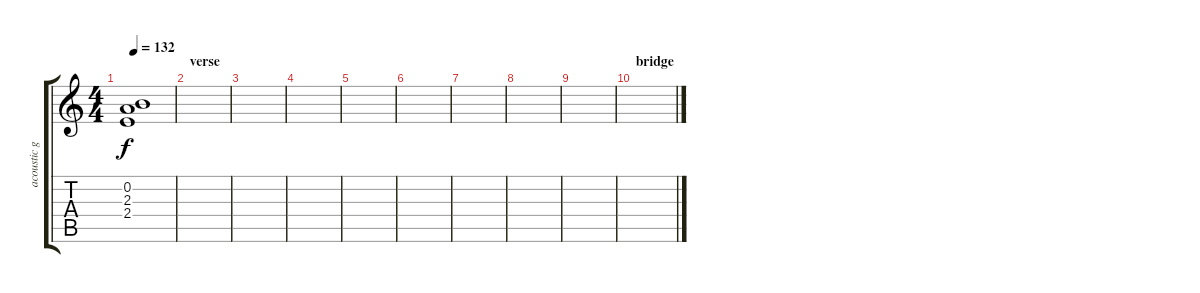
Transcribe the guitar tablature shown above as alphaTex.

\track ("acoustic guitar" "acoustic g") {instrument acousticguitarsteel}
\staff {score tabs}
\tuning (E4 B3 G3 D3 A2 E2) {hide}
\ts (4 4)
\tempo 132
\clef g2
\ks c
(0.2 2.3{t} 2.4{t}).1{dy f} |
\section ("" "verse")
|
|
|
|
|
|
|
|
\section ("" "bridge")
